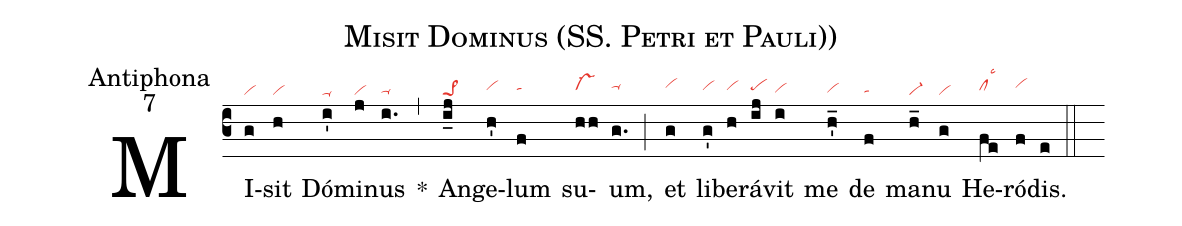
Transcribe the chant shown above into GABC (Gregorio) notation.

name:Misit Dominus (SS. Petri et Pauli));
office-part:Antiphona;
mode:7;
nabc-lines:1;
%%
(c3)
MI(g|vi)sit(h|vi) Dó(i'|ta-)mi(j|vi)nus(i.|ta-hg) *(,)
An(i_j|pe>1)ge(h'|vihh)lum(f|tahh) su(hh|vs-hh)um,(g.|ta-hi) (;)
et(g|vihi) li(g'|vihh)be(h|vihh)rá(ij|pehh)vit(i|vihg) me(h'_|vihg) de(f|tahg) ma(h_|vi-)nu(g|vi) He(fe|clhhlsc3)ró(f|vihi)dis.(e) (::)
